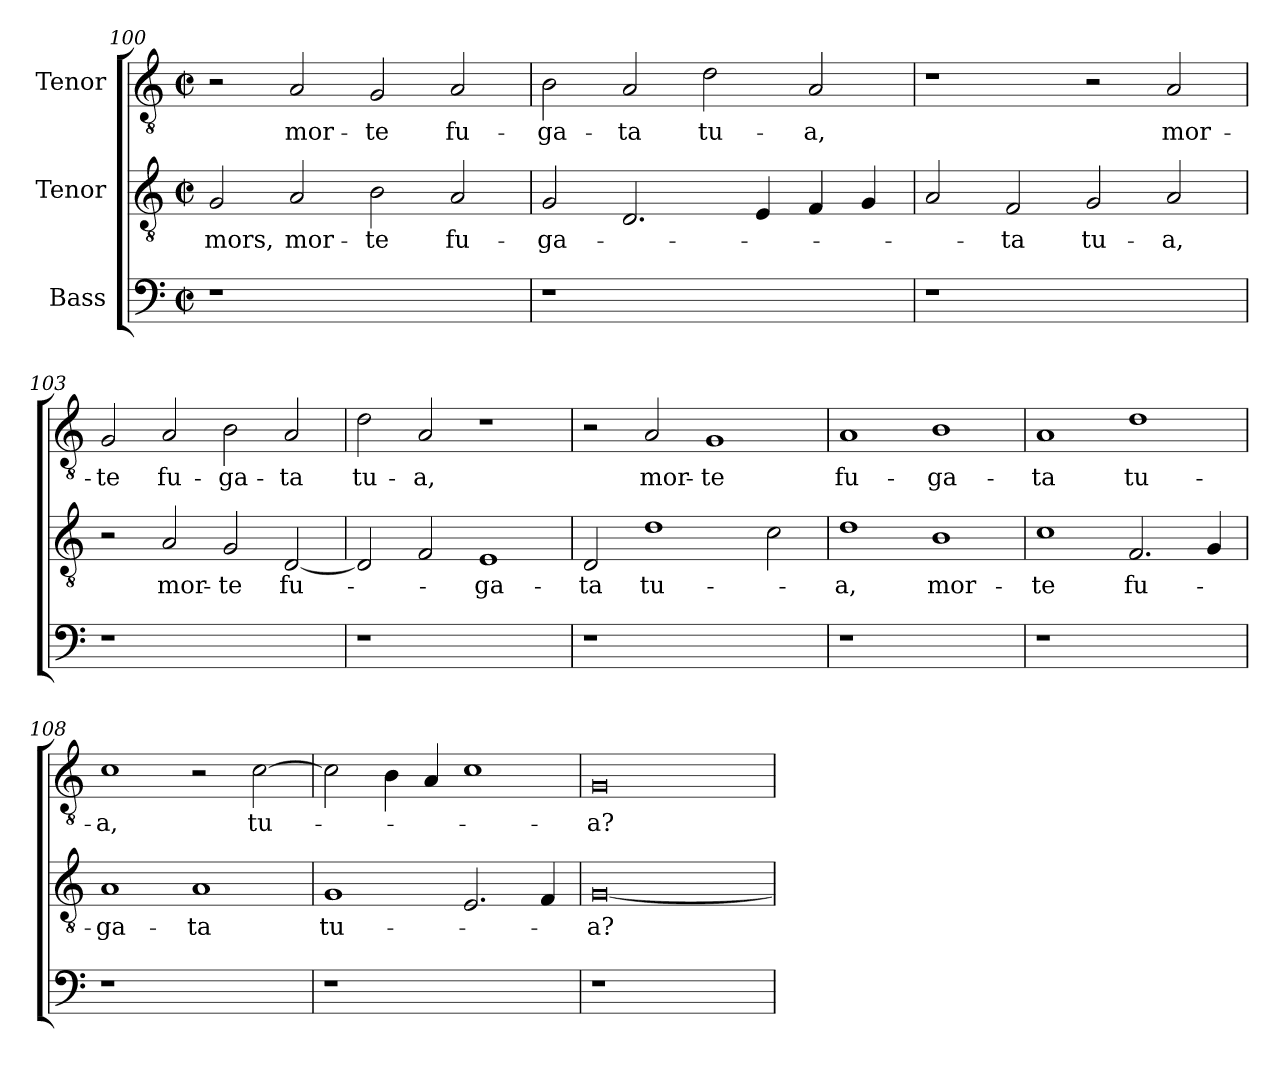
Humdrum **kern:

**kern	**kern	**text	**kern	**text
*part3	*part2	*part2	*part1	*part1
*staff3	*staff2	*staff2	*staff1	*staff1
*I"Bass	*I"Tenor	*	*I"Tenor	*
*clefF4	*clefGv2	*	*clefGv2	*
*	*ITrd7c12	*	*ITrd7c12	*
*k[]	*k[]	*	*k[]	*
*C:	*C:	*	*C:	*
*M2/2	*M2/2	*	*M2/2	*
*met(c|)	*met(c|)	*	*met(c|)	*
=100	=100	=100	=100	=100
!LO:N:vis=1	!	!	!	!
!	!	!LO:LY:b:color=#000000	!	!
1r	2GGi/	mors,	2r	.
!	!	!LO:LY:b:color=#000000	!	!
!	!	!	!	!LO:LY:b:color=#000000
.	2AAi/	mor-	2AAi/	mor-
!	!	!LO:LY:b:color=#000000	!	!
!	!	!	!	!LO:LY:b:color=#000000
1ryy	2BBi\	-te	2GGi/	-te
!	!	!LO:LY:b:color=#000000	!	!
!	!	!	!	!LO:LY:b:color=#000000
.	2AAi/	fu-	2AAi/	fu-
=101	=101	=101	=101	=101
!LO:N:vis=1	!	!	!	!
!	!	!LO:LY:b:color=#000000	!	!
!	!	!	!	!LO:LY:b:color=#000000
1r	2GGi/	-ga-	2BBi\	-ga-
!	!	!	!	!LO:LY:b:color=#000000
.	2.DDi/	.	2AAi/	-ta
!	!	!	!	!LO:LY:b:color=#000000
1ryy	.	.	2Di\	tu-
.	4EEi/	.	.	.
!	!	!	!	!LO:LY:b:color=#000000
.	4FFi/	.	2AAi/	-a,
.	4GGi/	.	.	.
=102	=102	=102	=102	=102
!LO:N:vis=1	!	!	!	!
1r	2AAi/	.	1r	.
!	!	!LO:LY:b:color=#000000	!	!
.	2FFi/	-ta	.	.
!	!	!LO:LY:b:color=#000000	!	!
1ryy	2GGi/	tu-	2r	.
!	!	!LO:LY:b:color=#000000	!	!
!	!	!	!	!LO:LY:b:color=#000000
.	2AAi/	-a,	2AAi/	mor-
=103	=103	=103	=103	=103
!LO:N:vis=1	!	!	!	!
!	!	!	!	!LO:LY:b:color=#000000
1r	2r	.	2GGi/	-te
!	!	!LO:LY:b:color=#000000	!	!
!	!	!	!	!LO:LY:b:color=#000000
.	2AAi/	mor-	2AAi/	fu-
!	!	!LO:LY:b:color=#000000	!	!
!	!	!	!	!LO:LY:b:color=#000000
1ryy	2GGi/	-te	2BBi\	-ga-
!	!	!LO:LY:b:color=#000000	!	!
!	!	!	!	!LO:LY:b:color=#000000
.	[<2DDi/	fu-	2AAi/	-ta
!!LO:PB:g=z
=104	=104	=104	=104	=104
!LO:N:vis=1	!	!	!	!
!	!	!	!	!LO:LY:b:color=#000000
1r	2DDi/]	.	2Di\	tu-
!	!	!	!	!LO:LY:b:color=#000000
.	2FFi/	.	2AAi/	-a,
!	!	!LO:LY:b:color=#000000	!	!
1ryy	1EEi	-ga-	1r	.
=105	=105	=105	=105	=105
!LO:N:vis=1	!	!	!	!
!	!	!LO:LY:b:color=#000000	!	!
1r	2DDi/	-ta	2r	.
!	!	!LO:LY:b:color=#000000	!	!
!	!	!	!	!LO:LY:b:color=#000000
.	1Di	tu-	2AAi/	mor-
!	!	!	!	!LO:LY:b:color=#000000
1ryy	.	.	1GGi	-te
.	2Ci\	.	.	.
=106	=106	=106	=106	=106
!LO:N:vis=1	!	!	!	!
!	!	!LO:LY:b:color=#000000	!	!
!	!	!	!	!LO:LY:b:color=#000000
1r	1Di	-a,	1AAi	fu-
!	!	!LO:LY:b:color=#000000	!	!
!	!	!	!	!LO:LY:b:color=#000000
1ryy	1BBi	mor-	1BBi	-ga-
=107	=107	=107	=107	=107
!LO:N:vis=1	!	!	!	!
!	!	!LO:LY:b:color=#000000	!	!
!	!	!	!	!LO:LY:b:color=#000000
1r	1Ci	-te	1AAi	-ta
!	!	!LO:LY:b:color=#000000	!	!
!	!	!	!	!LO:LY:b:color=#000000
1ryy	2.FFi/	fu-	1Di	tu-
.	4GGi/	.	.	.
=108	=108	=108	=108	=108
!LO:N:vis=1	!	!	!	!
!	!	!LO:LY:b:color=#000000	!	!
!	!	!	!	!LO:LY:b:color=#000000
1r	1AAi	-ga-	1Ci	-a,
!	!	!LO:LY:b:color=#000000	!	!
1ryy	1AAi	-ta	2r	.
!	!	!	!	!LO:LY:b:color=#000000
.	.	.	[>2Ci\	tu-
=109	=109	=109	=109	=109
!LO:N:vis=1	!	!	!	!
!	!	!LO:LY:b:color=#000000	!	!
1r	1GGi	tu-	2Ci\]	.
.	.	.	4BBi\	.
.	.	.	4AAi/	.
1ryy	2.EEi/	.	1Ci	.
.	4FFi/	.	.	.
=110	=110	=110	=110	=110
!LO:N:vis=1	!	!	!	!
!	!	!LO:LY:b:color=#000000	!	!
!	!	!	!	!LO:LY:b:color=#000000
1r	[<0GGi	-a?	0GGi	-a?
1ryy	.	.	.	.
=	=	=	=	=
*-	*-	*-	*-	*-
